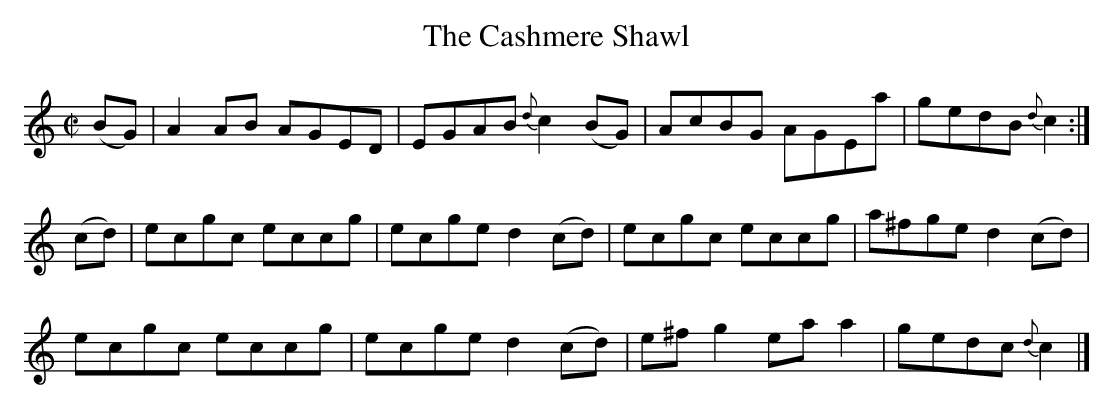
X:1
T: The Cashmere Shawl
M: C|
L: 1/8
K: C
(BG)|A2AB AGED|EGAB {d}c2(BG)|AcBG AGEa|gedB{d}c2:|
(cd)|ecgc eccg|ecged2(cd)|ecgc eccg|a^fged2(cd)|
ecgc eccg|ecged2(cd)|e^fg2eaa2|gedc{d}c2|]
